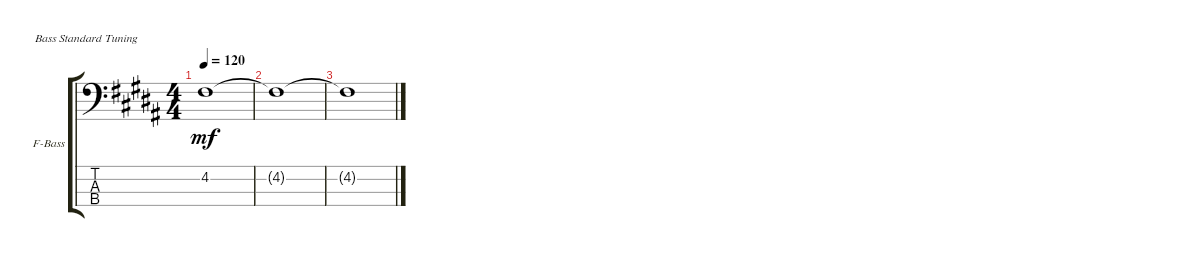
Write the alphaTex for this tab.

\defaultSystemsLayout 4
\bracketExtendMode groupsimilarinstruments
\firstSystemTrackNameOrientation horizontal
\otherSystemsTrackNameOrientation horizontal
\track ("Fretless Bass" "F-Bass") {instrument fretlessbass}
\staff {score tabs}
\tuning (G2 D2 A1 E1)
\ts (4 4)
\tempo 120
\clef f4
\scale
0.333333
\ks b
4.2{t}.1{dy mf} |
4.2{t}.1 |
4.2{t}.1
